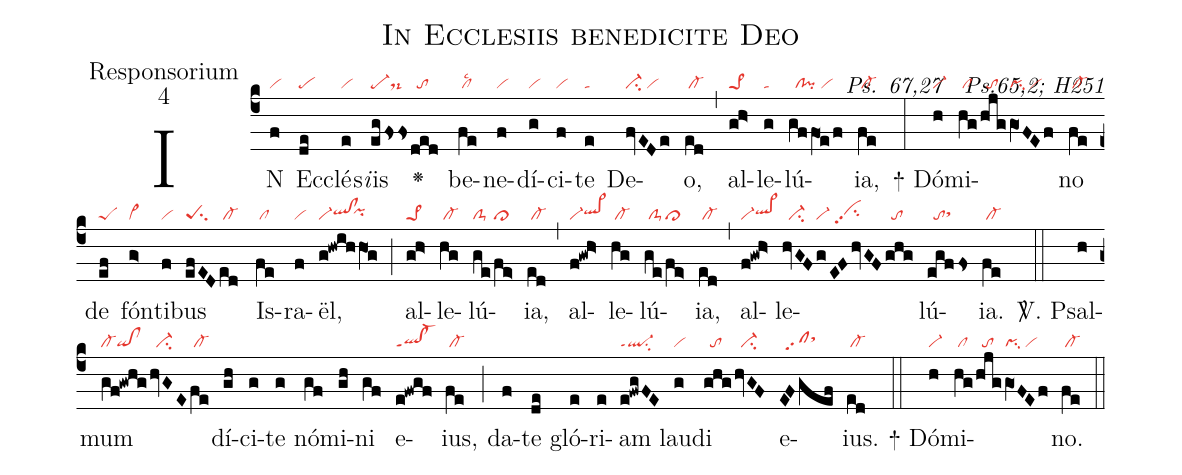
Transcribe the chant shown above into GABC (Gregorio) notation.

name:In Ecclesiis benedicite Deo;
office-part:Responsorium;
mode:4;
commentary:ꝶ Ps. 67,27 ꝟ Ps.65,2; H251;
nabc-lines:1;
%%
(c4)IN(f|vi) Ec(de|pe)clé(e|vi)s<i>i</i>()is(eg|pe-|/fss|//ds-|ded|//to) <v>\greheightstar</v>()
be(fe|/cllsc2)ne(f|vi)dí(g|vi)ci(f|vi)te(e|ta) De(fvEDe|ci-/vi)o,(ed|/cl-) (,)
al(gh>|pe>1)le(g|ta)lú(gf/fO1ef|//cl!pi/vi)ia,(fe|/cl-) (:)

+
Dó(h|vi-)mi(hg|/cl|/hjg|//to|/gO1FEf|pisu1/vi)no(fe|/cl-)
de(ef|peS) fón(g>|vi>)ti(f|vi)bus(efED|peSsu2|ed|/cl-) Is(fe|/cl)ra(f|vi)ël,(g!hwih/hO1g|vi-qlhh!clhh``pihh) (;)
al(gh>|pe>1)le(hg|/cl-)lú(ge|clS-|/fe>|cl>)ia,(ed|/cl-) (,)
al(f!gwh>|vi-ql>hh)le(hg|/cl-)lú(ge|/clS-|/fe>|cl>)ia,(ed|/cl-) (,)
al(f!gwh>|vi-ql>hh)le(hvGF|//ci-|g|vi-|EFhvGF|//vihhpp2su2|ghg|//to)lú(egffs|//tosthh)ia.(fe|/cl-) (::)

<sp>V/</sp>.
Psal(h)mum(gf!gwhg|cl-qi!cl|hvGE|//ci-|fe|/cl-) dí(gh)ci(g)te(g) nó(gf)mi(gh)ni(gf) e(e!fwgf|ql!cl-ppt1)ius,(fe|/cl-) (;)
da(f)te(de) gló(e)ri(e)am(e!fwgFE|ql-ppt1su2) lau(g|vi)di(ghg|//to|hvGF|//ci-) e(EFgef|//sfhesthi)ius.(ed|/cl-) (::)

+ Dó(h|vi-)mi(hg|/cl|/hjg|//to|/gO1FEf|pisu1/vi)no.(fe|/cl-)  (::)
